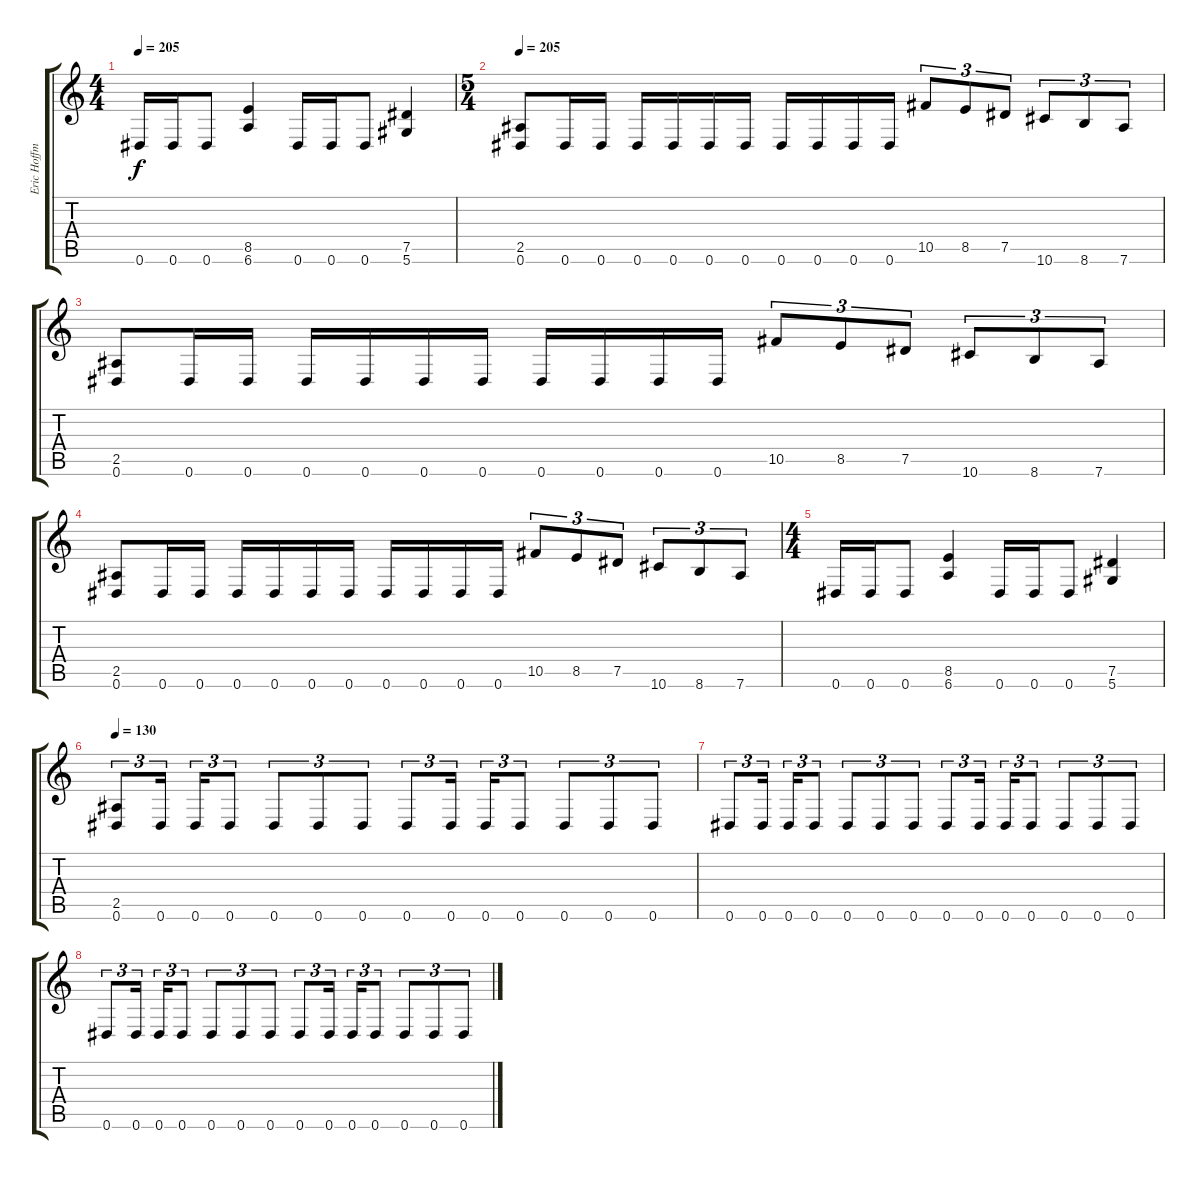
\track ("Eric Hoffman" "Eric Hoffm") {instrument distortionguitar}
\staff {score tabs}
\tuning (Eb4 Bb3 Gb3 Db3 Ab2 Eb2) {hide}
\ts (4 4)
\tempo 205
\clef g2
\ks c
0.6.16{dy f} 0.6.16 0.6.8 (8.5 6.6).4 0.6.16 0.6.16 0.6.8 (7.5 5.6).4 |
\ts (5 4)
\tempo 205
(2.5 0.6).8 0.6.16 0.6.16 0.6.16 0.6.16 0.6.16 0.6.16 0.6.16 0.6.16 0.6.16 0.6.16 10.5.8{tu (3 2)} 8.5.8{tu (3 2)} 7.5.8{tu (3 2)} 10.6.8{tu (3 2)} 8.6.8{tu (3 2)} 7.6.8{tu (3 2)} |
(2.5 0.6).8 0.6.16 0.6.16 0.6.16 0.6.16 0.6.16 0.6.16 0.6.16 0.6.16 0.6.16 0.6.16 10.5.8{tu (3 2)} 8.5.8{tu (3 2)} 7.5.8{tu (3 2)} 10.6.8{tu (3 2)} 8.6.8{tu (3 2)} 7.6.8{tu (3 2)} |
(2.5 0.6).8 0.6.16 0.6.16 0.6.16 0.6.16 0.6.16 0.6.16 0.6.16 0.6.16 0.6.16 0.6.16 10.5.8{tu (3 2)} 8.5.8{tu (3 2)} 7.5.8{tu (3 2)} 10.6.8{tu (3 2)} 8.6.8{tu (3 2)} 7.6.8{tu (3 2)} |
\ts (4 4)
0.6.16 0.6.16 0.6.8 (8.5 6.6).4 0.6.16 0.6.16 0.6.8 (7.5 5.6).4 |
\tempo 130
(2.5 0.6).8{tu (3 2)} 0.6.16{tu (3 2)} 0.6.16{tu (3 2)} 0.6.8{tu (3 2)} 0.6.8{tu (3 2)} 0.6.8{tu (3 2)} 0.6.8{tu (3 2)} 0.6.8{tu (3 2)} 0.6.16{tu (3 2)} 0.6.16{tu (3 2)} 0.6.8{tu (3 2)} 0.6.8{tu (3 2)} 0.6.8{tu (3 2)} 0.6.8{tu (3 2)} |
0.6.8{tu (3 2)} 0.6.16{tu (3 2)} 0.6.16{tu (3 2)} 0.6.8{tu (3 2)} 0.6.8{tu (3 2)} 0.6.8{tu (3 2)} 0.6.8{tu (3 2)} 0.6.8{tu (3 2)} 0.6.16{tu (3 2)} 0.6.16{tu (3 2)} 0.6.8{tu (3 2)} 0.6.8{tu (3 2)} 0.6.8{tu (3 2)} 0.6.8{tu (3 2)} |
0.6.8{tu (3 2)} 0.6.16{tu (3 2)} 0.6.16{tu (3 2)} 0.6.8{tu (3 2)} 0.6.8{tu (3 2)} 0.6.8{tu (3 2)} 0.6.8{tu (3 2)} 0.6.8{tu (3 2)} 0.6.16{tu (3 2)} 0.6.16{tu (3 2)} 0.6.8{tu (3 2)} 0.6.8{tu (3 2)} 0.6.8{tu (3 2)} 0.6.8{tu (3 2)}
